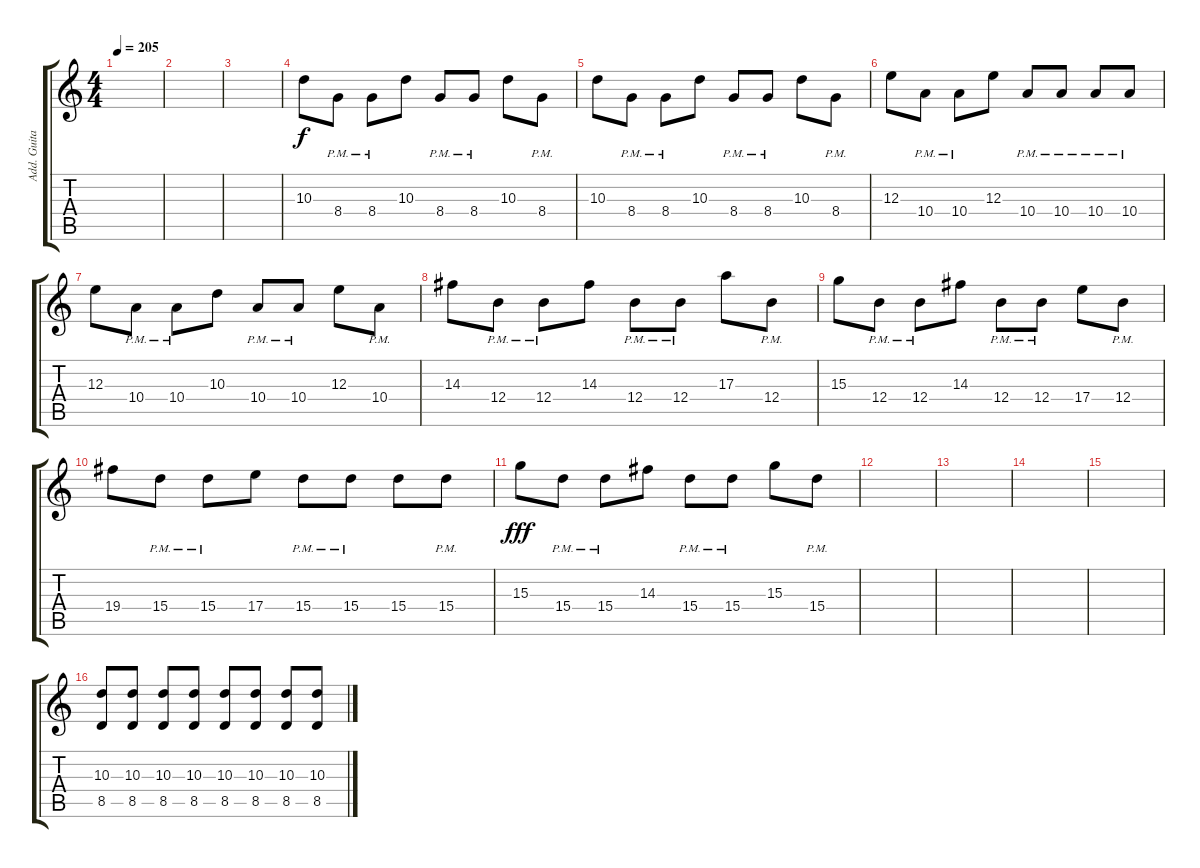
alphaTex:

\track ("Add. Guitars" "Add. Guita") {instrument overdrivenguitar}
\staff {score tabs}
\tuning (Db4 Ab3 E3 B2 Gb2 B1) {hide}
\ts (4 4)
\tempo 205
\clef g2
\ks c
|
|
|
10.3.8 8.4{pm}.8 8.4{pm}.8 10.3.8 8.4{pm}.8 8.4{pm}.8 10.3.8 8.4{pm}.8 |
10.3.8 8.4{pm}.8 8.4{pm}.8 10.3.8 8.4{pm}.8 8.4{pm}.8 10.3.8 8.4{pm}.8 |
12.3.8 10.4{pm}.8 10.4{pm}.8 12.3.8 10.4{pm}.8 10.4{pm}.8 10.4{pm}.8 10.4{pm}.8 |
12.3.8 10.4{pm}.8 10.4{pm}.8 10.3.8 10.4{pm}.8 10.4{pm}.8 12.3.8 10.4{pm}.8 |
14.3.8 12.4{pm}.8 12.4{pm}.8 14.3.8 12.4{pm}.8 12.4{pm}.8 17.3.8 12.4{pm}.8 |
15.3.8 12.4{pm}.8 12.4{pm}.8 14.3.8 12.4{pm}.8 12.4{pm}.8 17.4.8 12.4{pm}.8 |
19.4.8{dy f} 15.4{pm}.8 15.4{pm}.8 17.4.8 15.4{pm}.8 15.4{pm}.8 15.4.8 15.4{pm}.8 |
15.3.8{dy fff} 15.4{pm}.8 15.4{pm}.8 14.3.8 15.4{pm}.8 15.4{pm}.8 15.3.8 15.4{pm}.8 |
|
|
|
|
(10.3 8.5).8 (10.3 8.5).8 (10.3 8.5).8 (10.3 8.5).8 (10.3 8.5).8 (10.3 8.5).8 (10.3 8.5).8 (10.3 8.5).8
